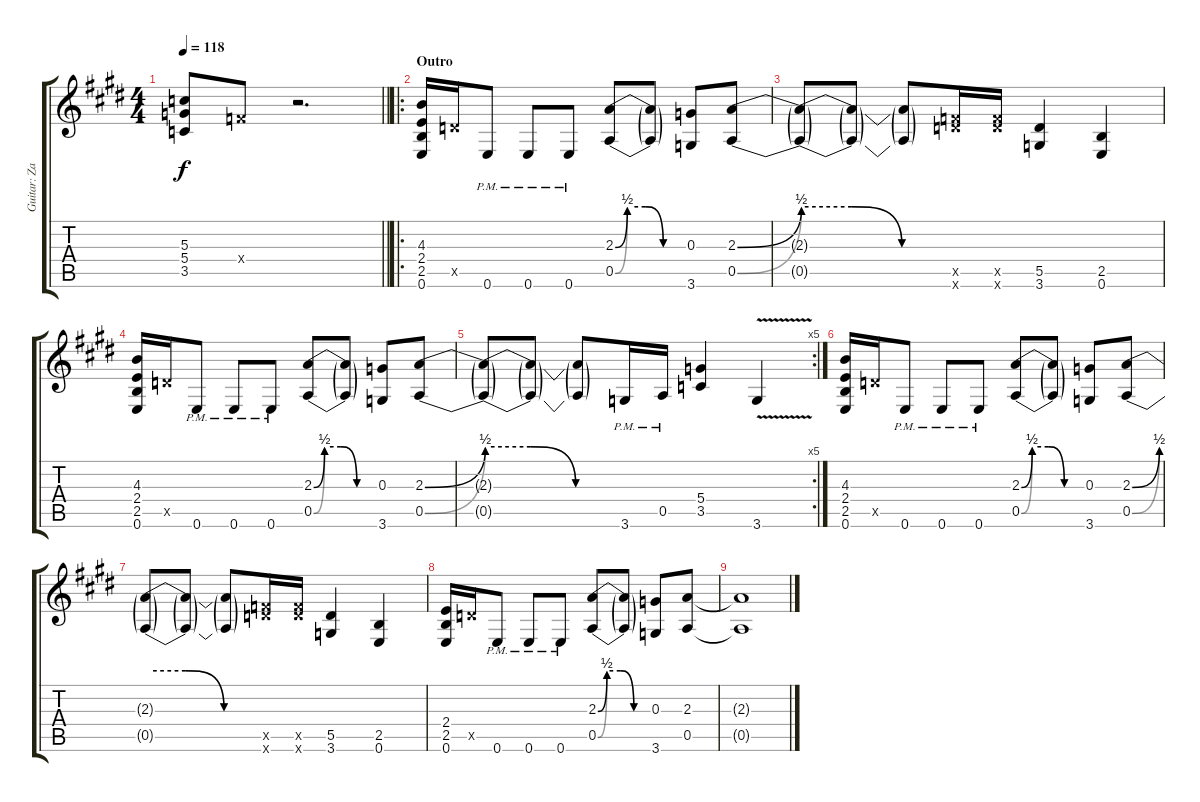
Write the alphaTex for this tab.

\track ("Guitar: Zakk" "Guitar: Za") {instrument distortionguitar}
\staff {score tabs}
\tuning (E4 B3 G3 D3 A2 E2) {hide}
\ts (4 4)
\tempo 118
\clef g2
\barLineRight lightlight
\ks e
(5.3 5.4 3.5).8{dy f} 3.4{x}.8 r.2{d} |
\ro
\section ("" "Outro")
(4.3 2.4 2.5 0.6).16 5.5{x}.16 0.6{pm}.8 0.6{pm}.8 0.6{pm}.8 (2.3{be (custom 0 0 10 2 25 2 40 0 60 0)} 0.5{be (custom 0 0 10 2 25 2 40 0 60 0)}).8 (2.3{t} 0.5{t}).8 (0.3 3.6).8 (2.3{be (bend 0 0 60 2)} 0.5{be (bend 0 0 60 2)}).8 |
(2.3{be (custom 0 2 20 2 40 0 60 0) t} 0.5{be (custom 0 2 20 2 40 0 60 0) t}).8 (2.3{t} 0.5{t}).8 (2.3{t} 0.5{t}).8 (8.5{x} 10.6{x}).16 (8.5{x} 10.6{x}).16 (5.5 3.6).4 (2.5 0.6).4 |
(4.3 2.4 2.5 0.6).16 5.5{x}.16 0.6{pm}.8 0.6{pm}.8 0.6{pm}.8 (2.3{be (custom 0 0 10 2 25 2 40 0 60 0)} 0.5{be (custom 0 0 10 2 25 2 40 0 60 0)}).8 (2.3{t} 0.5{t}).8 (0.3 3.6).8 (2.3{be (bend 0 0 60 2)} 0.5{be (bend 0 0 60 2)}).8 |
\rc 5
(2.3{be (custom 0 2 20 2 40 0 60 0) t} 0.5{be (custom 0 2 20 2 40 0 60 0) t}).8 (2.3{t} 0.5{t}).8 (2.3{t} 0.5{t}).8 3.6{pm}.16 0.5{pm}.16 (5.4 3.5).4 3.6{v}.4 |
(4.3 2.4 2.5 0.6).16 5.5{x}.16 0.6{pm}.8 0.6{pm}.8 0.6{pm}.8 (2.3{be (custom 0 0 10 2 25 2 40 0 60 0)} 0.5{be (custom 0 0 10 2 25 2 40 0 60 0)}).8 (2.3{t} 0.5{t}).8 (0.3 3.6).8 (2.3{be (bend 0 0 60 2)} 0.5{be (bend 0 0 60 2)}).8 |
(2.3{be (custom 0 2 20 2 40 0 60 0) t} 0.5{be (custom 0 2 20 2 40 0 60 0) t}).8 (2.3{t} 0.5{t}).8 (2.3{t} 0.5{t}).8 (8.5{x} 10.6{x}).16 (8.5{x} 10.6{x}).16 (5.5 3.6).4 (2.5 0.6).4 |
(2.4 2.5 0.6).16 5.5{x}.16 0.6{pm}.8 0.6{pm}.8 0.6{pm}.8 (2.3{be (custom 0 0 10 2 25 2 40 0 60 0)} 0.5{be (custom 0 0 10 2 25 2 40 0 60 0)}).8 (2.3{t} 0.5{t}).8 (0.3 3.6).8 (2.3 0.5).8 |
(2.3{t} 0.5{t}).1
